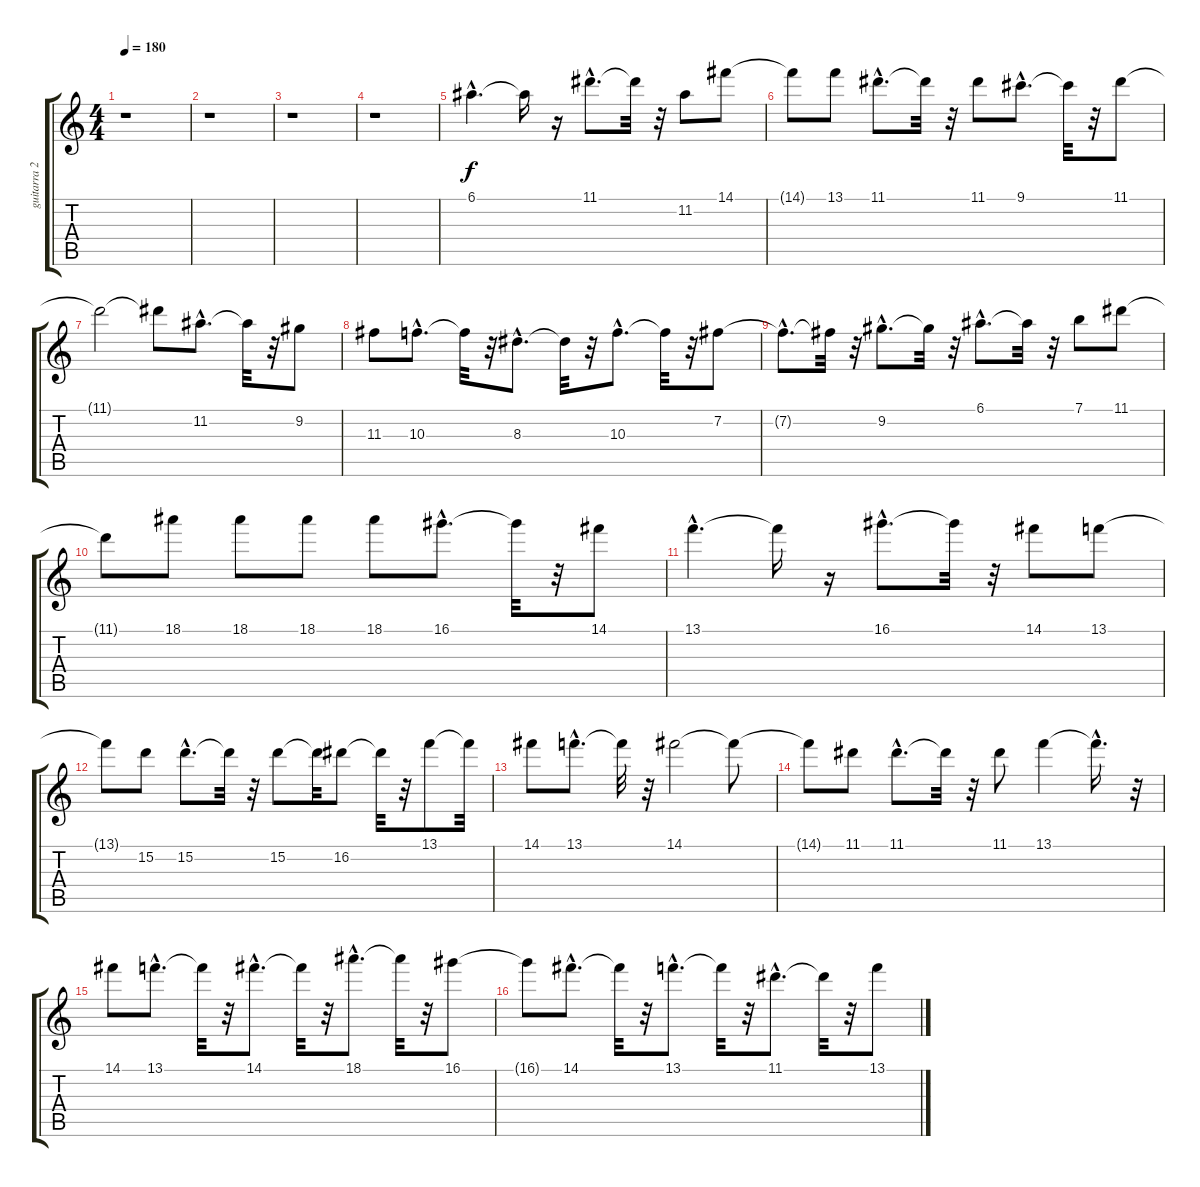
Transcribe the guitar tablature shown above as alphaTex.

\track ("guitarra 2 (Lead)" "guitarra 2") {instrument distortionguitar}
\staff {score tabs}
\tuning (E4 B3 G3 D3 A2 E2) {hide}
\ts (4 4)
\tempo 180
\clef g2
\ks c
r.1{dy f} |
r.1 |
r.1 |
r.1 |
6.1{hac}.4{d} 6.1{t}.16 r.16 11.1{hac}.8{d} 11.1{t}.32 r.32 11.2.8 14.1.8 |
14.1{t}.8 13.1.8 11.1{hac}.8{d} 11.1{t}.32 r.32 11.1.8 9.1{hac}.8{d} 9.1{t}.32 r.32 11.1.8 |
11.1{t}.2 11.1{t}.8 11.2{hac}.8{d} 11.2{t}.32 r.32 9.2.8 |
11.3.8 10.3{hac}.8{d} 10.3{t}.32 r.32 8.3{hac}.8{d} 8.3{t}.32 r.32 10.3{hac}.8{d} 10.3{t}.32 r.32 7.2.8 |
7.2{hac t}.8{d} 7.2{t}.32 r.32 9.2{hac}.8{d} 9.2{t}.32 r.32 6.1{hac}.8{d} 6.1{t}.32 r.32 7.1.8 11.1.8 |
11.1{t}.8 18.1.8 18.1.8 18.1.8 18.1.8 16.1{hac}.8{d} 16.1{t}.32 r.32 14.1.8 |
13.1{hac}.4{d} 13.1{t}.16 r.16 16.1{hac}.8{d} 16.1{t}.32 r.32 14.1.8 13.1.8 |
13.1{t}.8 15.2.8 15.2{hac}.8{d} 15.2{t}.32 r.32 15.2.8 15.2{t}.32 16.2.8 16.2{t}.32 r.32 13.1.8 13.1{t}.32 |
14.1.8 13.1{hac}.8{d} 13.1{t}.32 r.32 14.1.2 14.1{t}.8 |
14.1{t}.8 11.1.8 11.1{hac}.8{d} 11.1{t}.32 r.32 11.1.8 13.1.4 13.1{hac t}.16{d} r.32 |
14.1.8 13.1{hac}.8{d} 13.1{t}.32 r.32 14.1{hac}.8{d} 14.1{t}.32 r.32 18.1{hac}.8{d} 18.1{t}.32 r.32 16.1.8 |
16.1{t}.8 14.1{hac}.8{d} 14.1{t}.32 r.32 13.1{hac}.8{d} 13.1{t}.32 r.32 11.1{hac}.8{d} 11.1{t}.32 r.32 13.1.8
